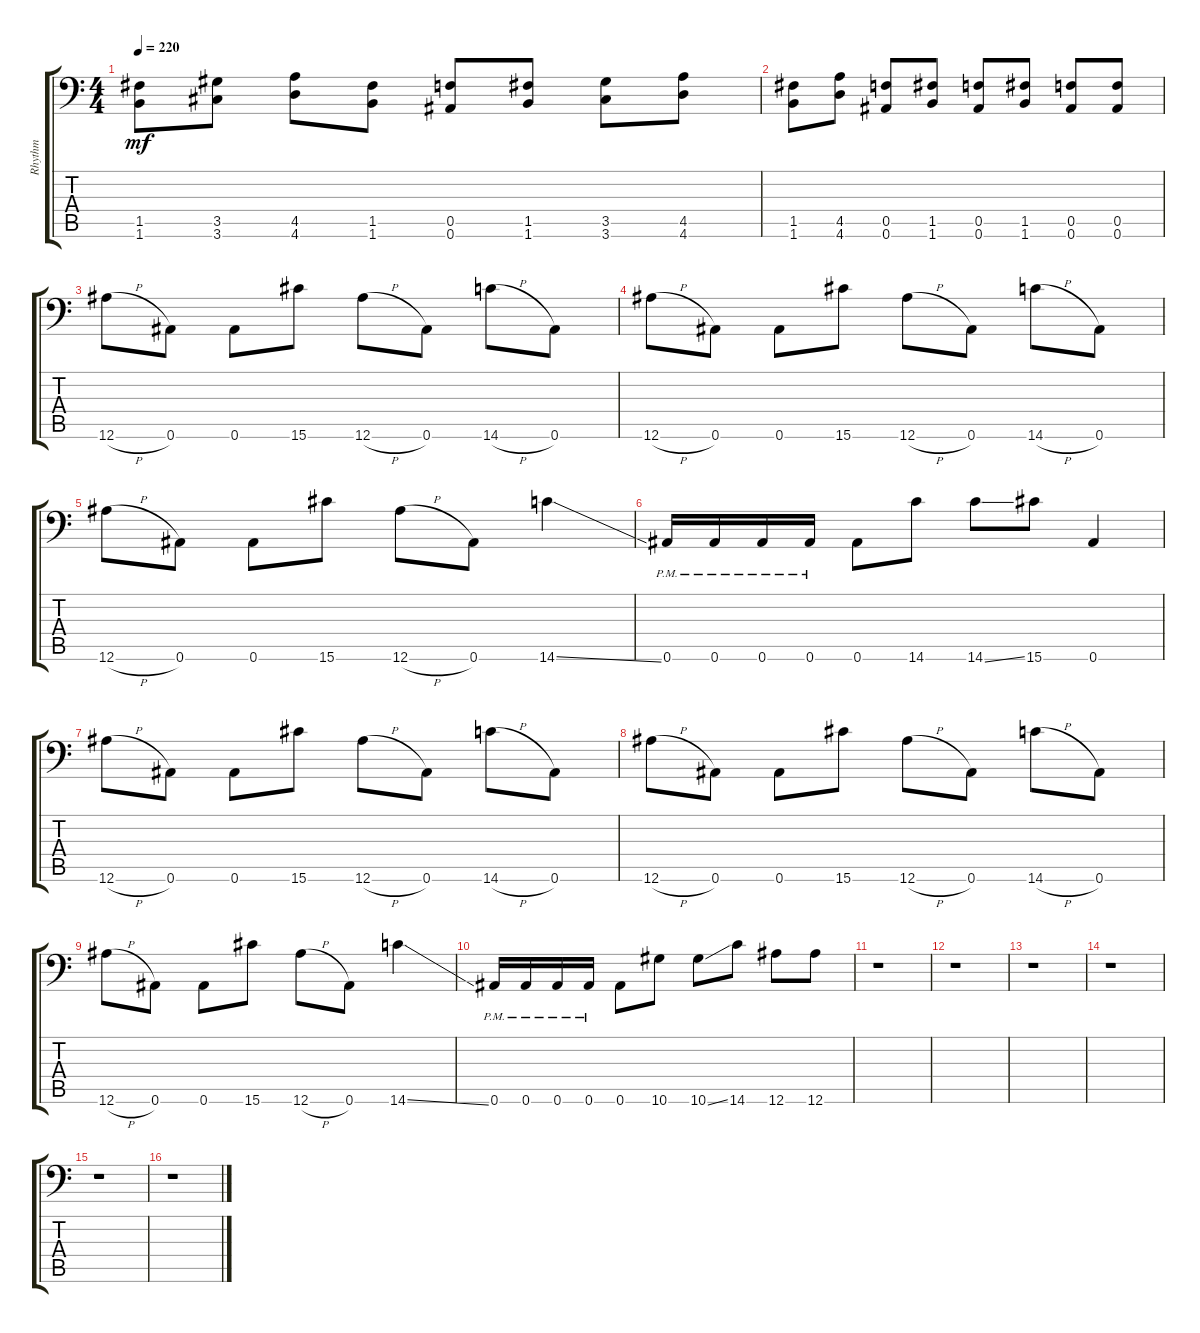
\track ("Rhythm" "Rhythm") {instrument distortionguitar}
\staff {score tabs}
\tuning (C4 G3 Eb3 Bb2 F2 Bb1) {hide}
\ts (4 4)
\tempo 220
\clef f4
\ks c
(1.5 1.6).8{dy mf} (3.5 3.6).8 (4.5 4.6).8 (1.5 1.6).8 (0.5 0.6).8 (1.5 1.6).8 (3.5 3.6).8 (4.5 4.6).8 |
(1.5 1.6).8 (4.5 4.6).8 (0.5 0.6).8 (1.5 1.6).8 (0.5 0.6).8 (1.5 1.6).8 (0.5 0.6).8 (0.5 0.6).8 |
12.6{h}.8 0.6.8 0.6.8 15.6.8 12.6{h}.8 0.6.8 14.6{h}.8 0.6.8 |
12.6{h}.8 0.6.8 0.6.8 15.6.8 12.6{h}.8 0.6.8 14.6{h}.8 0.6.8 |
12.6{h}.8 0.6.8 0.6.8 15.6.8 12.6{h}.8 0.6.8 14.6{ss}.4 |
0.6{pm}.16 0.6{pm}.16 0.6{pm}.16 0.6{pm}.16 0.6.8 14.6.8 14.6{ss}.8 15.6.8 0.6.4 |
12.6{h}.8 0.6.8 0.6.8 15.6.8 12.6{h}.8 0.6.8 14.6{h}.8 0.6.8 |
12.6{h}.8 0.6.8 0.6.8 15.6.8 12.6{h}.8 0.6.8 14.6{h}.8 0.6.8 |
12.6{h}.8 0.6.8 0.6.8 15.6.8 12.6{h}.8 0.6.8 14.6{ss}.4 |
0.6{pm}.16 0.6{pm}.16 0.6{pm}.16 0.6{pm}.16 0.6.8 10.6.8 10.6{ss}.8 14.6.8 12.6.8 12.6.8 |
r.1 |
r.1 |
r.1 |
r.1 |
r.1 |
r.1
